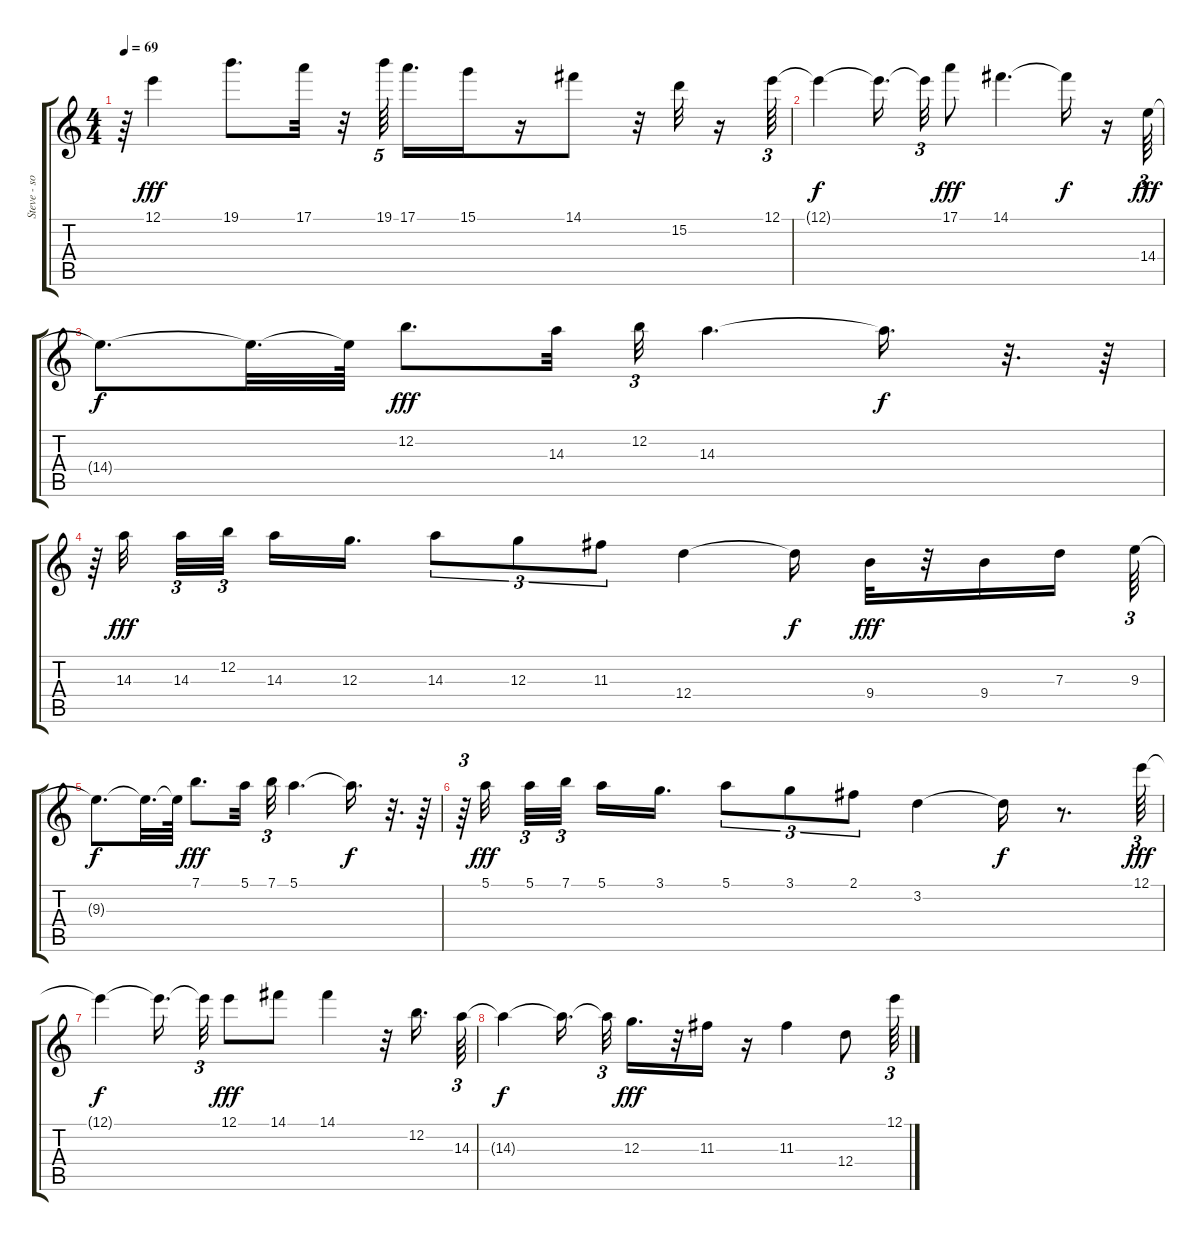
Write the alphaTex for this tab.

\track ("Steve - sologuitar" "Steve - so") {instrument distortionguitar}
\staff {score tabs}
\tuning (E4 B3 G3 D3 A2 E2) {hide}
\ts (4 4)
\tempo 69
\clef g2
\ks c
r.64{dy f} 12.1.4{dy fff} 19.1.8{d} 17.1.32 r.32 19.1.64{tu (5 4) beam splitsecondary} 17.1.16{d} 15.1.16 r.16 14.1.8 r.32 15.2.32 r.16 12.1.64{tu (3 2)} |
12.1{t}.4{dy f} 12.1{t}.16{d beam splitsecondary} 12.1{t}.32{tu (3 2)} 17.1.8{dy fff} 14.1.4{d} 14.1{t}.16{dy f} r.16 14.4.64{tu (3 2) dy fff} |
14.4{t}.8{d dy f} 14.4{t}.32{d} 14.4{t}.64 12.2.8{d dy fff} 14.3.32 12.2.32{tu (3 2)} 14.3.4{d} 14.3{t}.16{d dy f} r.32{d} r.64 |
r.64{tu (3 2)} 14.3.32{dy fff beam splitsecondary} 14.3.32{tu (3 2)} 12.2.32{tu (3 2) beam splitsecondary} 14.3.16 12.3.16{d} 14.3.8{tu (3 2)} 12.3.8{tu (3 2)} 11.3.8{tu (3 2)} 12.4.4 12.4{t}.16{dy f} 9.4.32{dy fff} r.32 9.4.16 7.3.16{beam splitsecondary} 9.3.64{tu (3 2)} |
9.3{t}.8{d dy f} 9.3{t}.32{d} 9.3{t}.64 7.1.8{d dy fff} 5.1.32 7.1.32{tu (3 2)} 5.1.4{d} 5.1{t}.16{d dy f} r.32{d} r.64 |
r.64{tu (3 2)} 5.1.32{dy fff beam splitsecondary} 5.1.32{tu (3 2)} 7.1.32{tu (3 2) beam splitsecondary} 5.1.16 3.1.16{d} 5.1.8{tu (3 2)} 3.1.8{tu (3 2)} 2.1.8{tu (3 2)} 3.2.4 3.2{t}.16{dy f} r.8{d} 12.1.64{tu (3 2) dy fff} |
12.1{t}.4{dy f} 12.1{t}.16{d beam splitsecondary} 12.1{t}.32{tu (3 2)} 12.1.8{dy fff} 14.1.8 14.1.4 r.32 12.2.16{d} 14.3.64{tu (3 2)} |
14.3{t}.4{dy f} 14.3{t}.16{d beam splitsecondary} 14.3{t}.32{tu (3 2)} 12.3.16{d dy fff} r.32 11.3.16 r.16 11.3.4 12.4.8 12.1.64{tu (3 2)}
